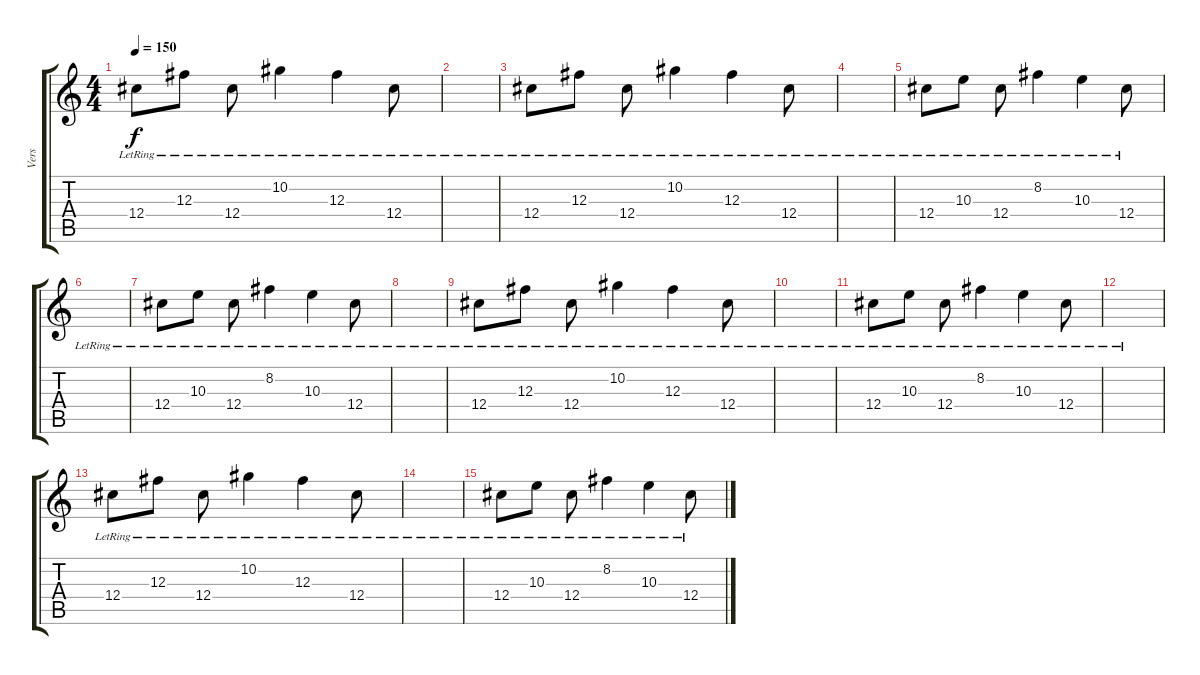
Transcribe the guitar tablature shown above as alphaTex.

\track ("Vers" "Vers") {instrument electricguitarclean}
\staff {score tabs}
\tuning (Eb4 Bb3 Gb3 Db3 Ab2 Db2) {hide}
\ts (4 4)
\tempo 150
\clef g2
\ks c
12.4{lr}.8{dy f} 12.3{lr}.8 12.4{lr}.8 10.2{lr}.4 12.3{lr}.4 12.4{lr}.8 |
|
12.4{lr}.8 12.3{lr}.8 12.4{lr}.8 10.2{lr}.4 12.3{lr}.4 12.4{lr}.8 |
|
12.4{lr}.8 10.3{lr}.8 12.4{lr}.8 8.2{lr}.4 10.3{lr}.4 12.4{lr}.8 |
|
12.4{lr}.8 10.3{lr}.8 12.4{lr}.8 8.2{lr}.4 10.3{lr}.4 12.4{lr}.8 |
|
12.4{lr}.8 12.3{lr}.8 12.4{lr}.8 10.2{lr}.4 12.3{lr}.4 12.4{lr}.8 |
|
12.4{lr}.8 10.3{lr}.8 12.4{lr}.8 8.2{lr}.4 10.3{lr}.4 12.4{lr}.8 |
|
12.4{lr}.8 12.3{lr}.8 12.4{lr}.8 10.2{lr}.4 12.3{lr}.4 12.4{lr}.8 |
|
12.4{lr}.8 10.3{lr}.8 12.4{lr}.8 8.2{lr}.4 10.3{lr}.4 12.4{lr}.8
